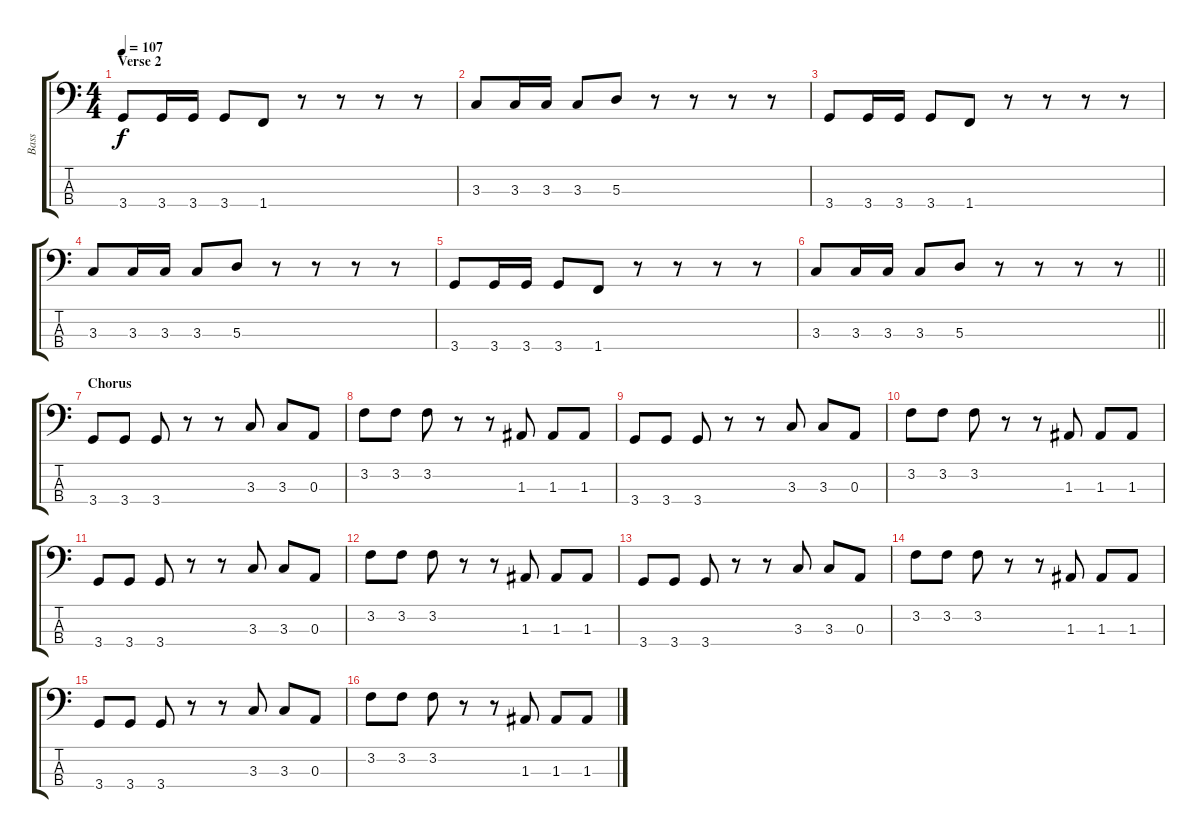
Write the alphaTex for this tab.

\track ("Bass" "Bass") {instrument electricbasspick}
\staff {score tabs}
\tuning (G2 D2 A1 E1) {hide}
\ts (4 4)
\section ("" "Verse 2")
\tempo 107
\clef f4
\ks c
3.4.8{dy f} 3.4.16 3.4.16 3.4.8 1.4.8 r.8 r.8 r.8 r.8 |
3.3.8 3.3.16 3.3.16 3.3.8 5.3.8 r.8 r.8 r.8 r.8 |
3.4.8 3.4.16 3.4.16 3.4.8 1.4.8 r.8 r.8 r.8 r.8 |
3.3.8 3.3.16 3.3.16 3.3.8 5.3.8 r.8 r.8 r.8 r.8 |
3.4.8 3.4.16 3.4.16 3.4.8 1.4.8 r.8 r.8 r.8 r.8 |
\barLineRight lightlight
3.3.8 3.3.16 3.3.16 3.3.8 5.3.8 r.8 r.8 r.8 r.8 |
\section ("" "Chorus")
3.4.8 3.4.8 3.4.8 r.8 r.8 3.3.8 3.3.8 0.3.8 |
3.2.8 3.2.8 3.2.8 r.8 r.8 1.3.8 1.3.8 1.3.8 |
3.4.8 3.4.8 3.4.8 r.8 r.8 3.3.8 3.3.8 0.3.8 |
3.2.8 3.2.8 3.2.8 r.8 r.8 1.3.8 1.3.8 1.3.8 |
3.4.8 3.4.8 3.4.8 r.8 r.8 3.3.8 3.3.8 0.3.8 |
3.2.8 3.2.8 3.2.8 r.8 r.8 1.3.8 1.3.8 1.3.8 |
3.4.8 3.4.8 3.4.8 r.8 r.8 3.3.8 3.3.8 0.3.8 |
3.2.8 3.2.8 3.2.8 r.8 r.8 1.3.8 1.3.8 1.3.8 |
3.4.8 3.4.8 3.4.8 r.8 r.8 3.3.8 3.3.8 0.3.8 |
3.2.8 3.2.8 3.2.8 r.8 r.8 1.3.8 1.3.8 1.3.8
